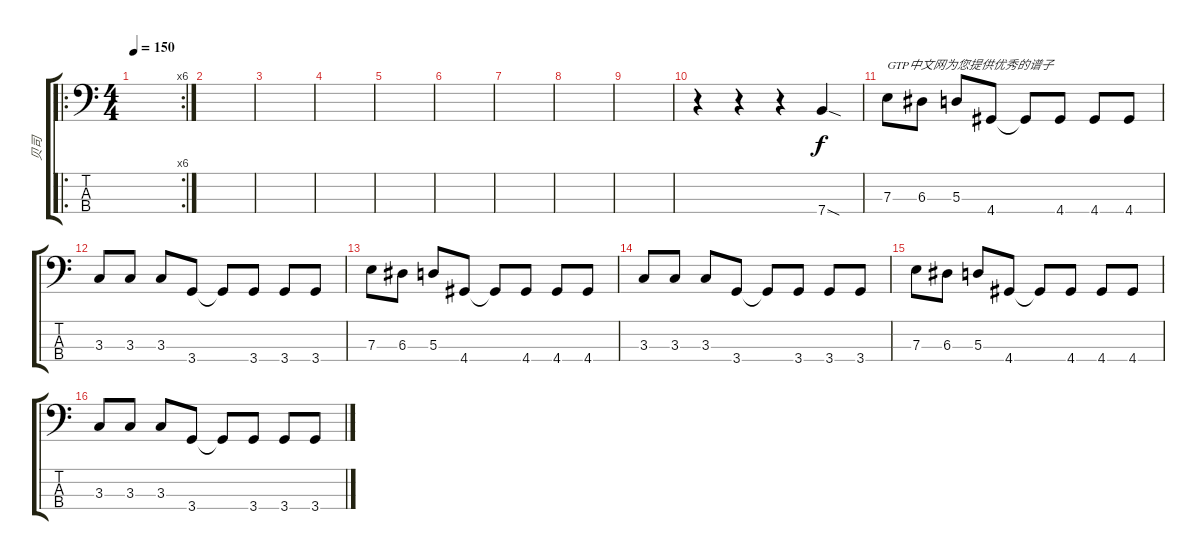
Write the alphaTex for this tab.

\track ("贝司" "贝司") {instrument electricbassfinger}
\staff {score tabs}
\tuning (G2 D2 A1 E1) {hide}
\ro
\rc 6
\ts (4 4)
\tempo 150
\clef f4
\ks c
|
|
|
|
|
|
|
|
|
r.4 r.4 r.4 7.4{sod}.4 |
7.3.8{txt "GTP中文网为您提供优秀的谱子"} 6.3.8 5.3.8 4.4.8 4.4{t}.8 4.4.8 4.4.8 4.4.8 |
3.3.8 3.3.8 3.3.8 3.4.8 3.4{t}.8 3.4.8 3.4.8 3.4.8 |
7.3.8 6.3.8 5.3.8 4.4.8 4.4{t}.8 4.4.8 4.4.8 4.4.8 |
3.3.8 3.3.8 3.3.8 3.4.8 3.4{t}.8 3.4.8 3.4.8 3.4.8 |
7.3.8 6.3.8 5.3.8 4.4.8 4.4{t}.8 4.4.8 4.4.8 4.4.8 |
3.3.8 3.3.8 3.3.8 3.4.8 3.4{t}.8 3.4.8 3.4.8 3.4.8
